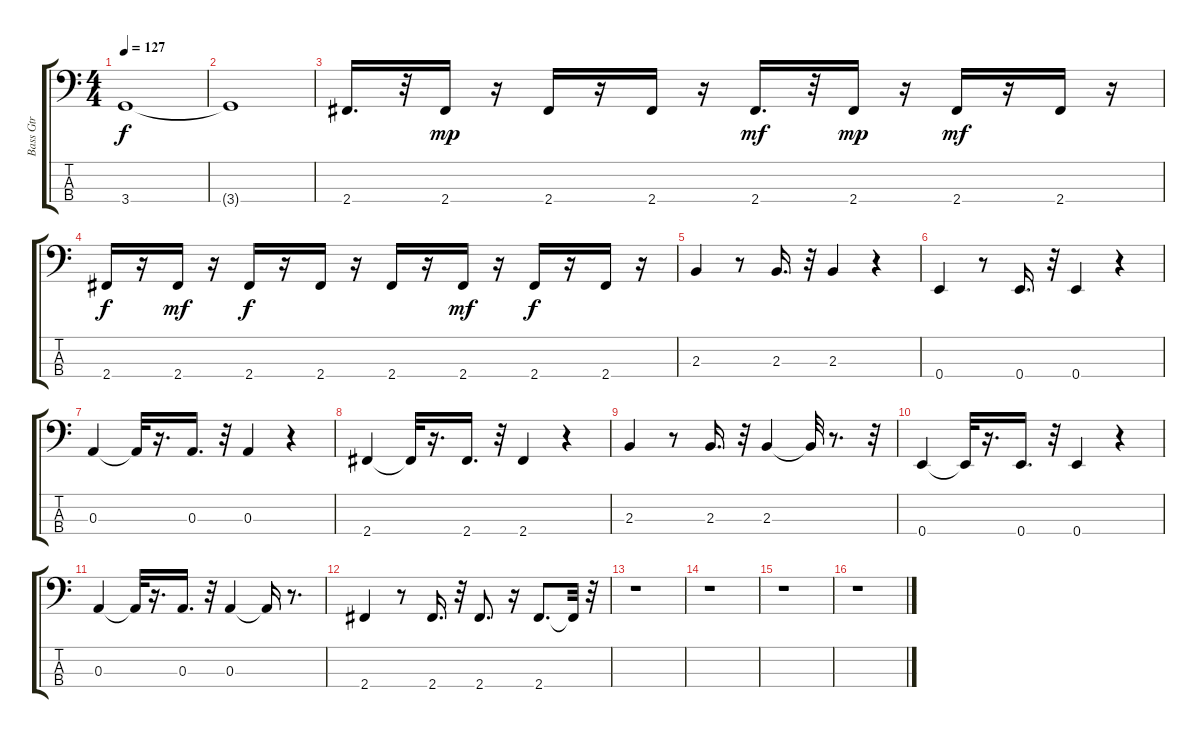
\track ("Bass Gtr            " "Bass Gtr  ") {instrument electricbasspick}
\staff {score tabs}
\tuning (G2 D2 A1 E1) {hide}
\ts (4 4)
\tempo 127
\clef f4
\ks c
3.4.1{dy f} |
3.4{t}.1 |
2.4.16{d} r.32 2.4.16{dy mp} r.16 2.4.16 r.16 2.4.16 r.16 2.4.16{d dy mf} r.32 2.4.16{dy mp} r.16 2.4.16{dy mf} r.16 2.4.16 r.16 |
2.4.16{dy f} r.16 2.4.16{dy mf} r.16 2.4.16{dy f} r.16 2.4.16 r.16 2.4.16 r.16 2.4.16{dy mf} r.16 2.4.16{dy f} r.16 2.4.16 r.16 |
2.3.4 r.8 2.3.16{d} r.32 2.3.4 r.4 |
0.4.4 r.8 0.4.16{d} r.32 0.4.4 r.4 |
0.3.4 0.3{t}.32 r.16{d} 0.3.16{d} r.32 0.3.4 r.4 |
2.4.4 2.4{t}.32 r.16{d} 2.4.16{d} r.32 2.4.4 r.4 |
2.3.4 r.8 2.3.16{d} r.32 2.3.4 2.3{t}.32 r.8{d} r.32 |
0.4.4 0.4{t}.32 r.16{d} 0.4.16{d} r.32 0.4.4 r.4 |
0.3.4 0.3{t}.32 r.16{d} 0.3.16{d} r.32 0.3.4 0.3{t}.16 r.8{d} |
2.4.4 r.8 2.4.16{d} r.32 2.4.8{d} r.16 2.4.8{d} 2.4{t}.32 r.32 |
r.1 |
r.1 |
r.1 |
r.1
